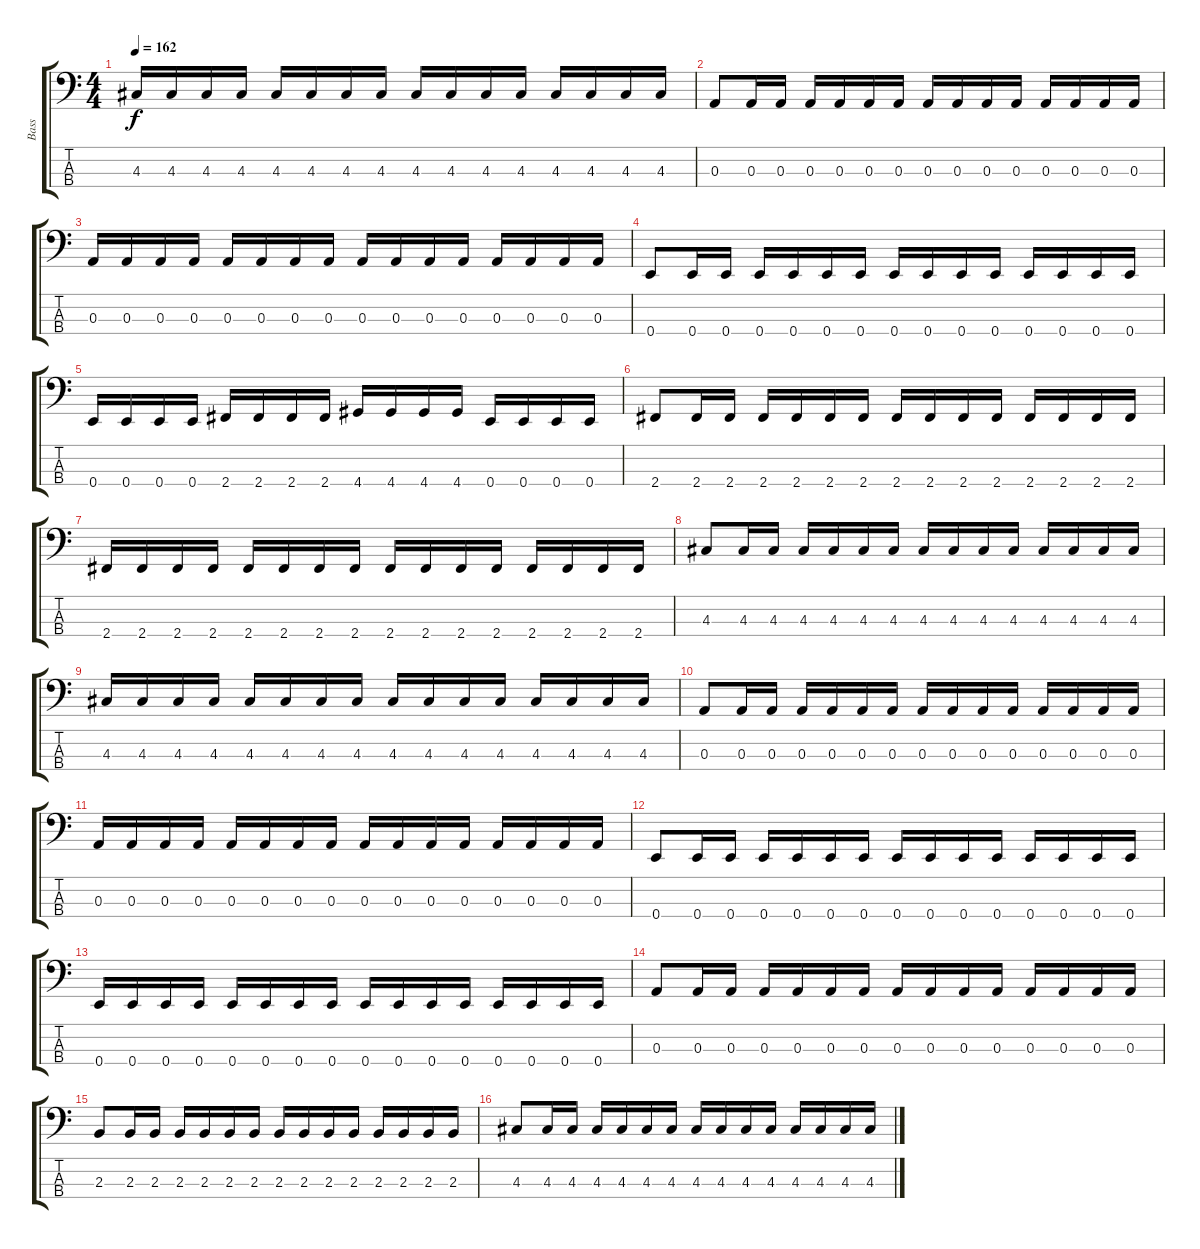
\track ("Bass" "Bass") {instrument electricbassfinger}
\staff {score tabs}
\tuning (G2 D2 A1 E1) {hide}
\ts (4 4)
\tempo 162
\clef f4
\ks c
4.3.16{dy f} 4.3.16 4.3.16 4.3.16 4.3.16 4.3.16 4.3.16 4.3.16 4.3.16 4.3.16 4.3.16 4.3.16 4.3.16 4.3.16 4.3.16 4.3.16 |
\section ("" "")
0.3.8 0.3.16 0.3.16 0.3.16 0.3.16 0.3.16 0.3.16 0.3.16 0.3.16 0.3.16 0.3.16 0.3.16 0.3.16 0.3.16 0.3.16 |
0.3.16 0.3.16 0.3.16 0.3.16 0.3.16 0.3.16 0.3.16 0.3.16 0.3.16 0.3.16 0.3.16 0.3.16 0.3.16 0.3.16 0.3.16 0.3.16 |
0.4.8 0.4.16 0.4.16 0.4.16 0.4.16 0.4.16 0.4.16 0.4.16 0.4.16 0.4.16 0.4.16 0.4.16 0.4.16 0.4.16 0.4.16 |
0.4.16 0.4.16 0.4.16 0.4.16 2.4.16 2.4.16 2.4.16 2.4.16 4.4.16 4.4.16 4.4.16 4.4.16 0.4.16 0.4.16 0.4.16 0.4.16 |
2.4.8 2.4.16 2.4.16 2.4.16 2.4.16 2.4.16 2.4.16 2.4.16 2.4.16 2.4.16 2.4.16 2.4.16 2.4.16 2.4.16 2.4.16 |
2.4.16 2.4.16 2.4.16 2.4.16 2.4.16 2.4.16 2.4.16 2.4.16 2.4.16 2.4.16 2.4.16 2.4.16 2.4.16 2.4.16 2.4.16 2.4.16 |
4.3.8 4.3.16 4.3.16 4.3.16 4.3.16 4.3.16 4.3.16 4.3.16 4.3.16 4.3.16 4.3.16 4.3.16 4.3.16 4.3.16 4.3.16 |
4.3.16 4.3.16 4.3.16 4.3.16 4.3.16 4.3.16 4.3.16 4.3.16 4.3.16 4.3.16 4.3.16 4.3.16 4.3.16 4.3.16 4.3.16 4.3.16 |
0.3.8 0.3.16 0.3.16 0.3.16 0.3.16 0.3.16 0.3.16 0.3.16 0.3.16 0.3.16 0.3.16 0.3.16 0.3.16 0.3.16 0.3.16 |
0.3.16 0.3.16 0.3.16 0.3.16 0.3.16 0.3.16 0.3.16 0.3.16 0.3.16 0.3.16 0.3.16 0.3.16 0.3.16 0.3.16 0.3.16 0.3.16 |
0.4.8 0.4.16 0.4.16 0.4.16 0.4.16 0.4.16 0.4.16 0.4.16 0.4.16 0.4.16 0.4.16 0.4.16 0.4.16 0.4.16 0.4.16 |
0.4.16 0.4.16 0.4.16 0.4.16 0.4.16 0.4.16 0.4.16 0.4.16 0.4.16 0.4.16 0.4.16 0.4.16 0.4.16 0.4.16 0.4.16 0.4.16 |
0.3.8 0.3.16 0.3.16 0.3.16 0.3.16 0.3.16 0.3.16 0.3.16 0.3.16 0.3.16 0.3.16 0.3.16 0.3.16 0.3.16 0.3.16 |
2.3.8 2.3.16 2.3.16 2.3.16 2.3.16 2.3.16 2.3.16 2.3.16 2.3.16 2.3.16 2.3.16 2.3.16 2.3.16 2.3.16 2.3.16 |
4.3.8 4.3.16 4.3.16 4.3.16 4.3.16 4.3.16 4.3.16 4.3.16 4.3.16 4.3.16 4.3.16 4.3.16 4.3.16 4.3.16 4.3.16
